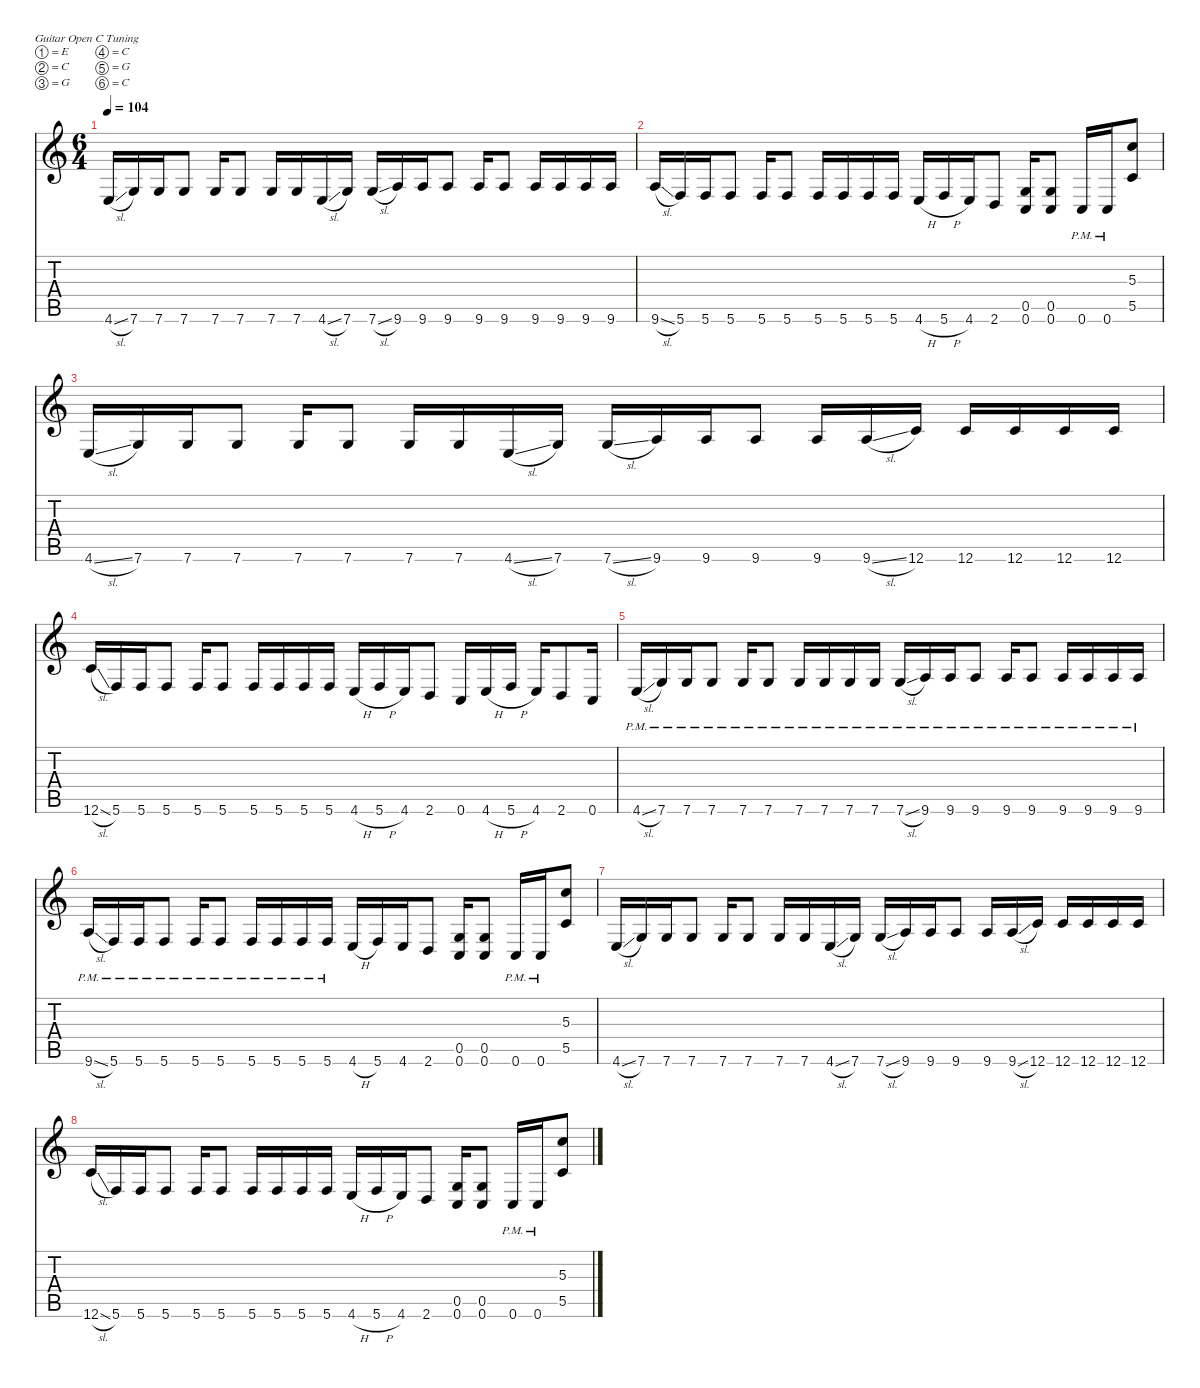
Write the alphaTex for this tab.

\defaultSystemsLayout 4
\hideDynamics
\bracketExtendMode nobrackets
\singleTrackTrackNamePolicy hidden
\multiTrackTrackNamePolicy hidden
\firstSystemTrackNameMode fullname
\firstSystemTrackNameOrientation horizontal
\otherSystemsTrackNameOrientation horizontal
\track ("Guitar 1" "dist.guit.") {instrument distortionguitar}
\staff {score tabs}
\tuning (E4 C4 G3 C3 G2 C2)
\ts (6 4)
\tempo 104
\clef g2
\ks c
4.6{sl}.16{dy f beam Up} 7.6.16{beam Up} 7.6.16{beam Up} 7.6.8{beam Up} 7.6.16{beam Up} 7.6.8{beam Up} 7.6.16{beam Up} 7.6.16{beam Up} 4.6{sl}.16{beam Up} 7.6.16{beam Up} 7.6{sl}.16{beam Up} 9.6.16{beam Up} 9.6.16{beam Up} 9.6.8{beam Up} 9.6.16{beam Up} 9.6.8{beam Up} 9.6.16{beam Up} 9.6.16{beam Up} 9.6.16{beam Up} 9.6.16{beam Up} |
9.6{sl}.16{beam Up} 5.6.16{beam Up} 5.6.16{beam Up} 5.6.8{beam Up} 5.6.16{beam Up} 5.6.8{beam Up} 5.6.16{beam Up} 5.6.16{beam Up} 5.6.16{beam Up} 5.6.16{beam Up} 4.6{h}.16{beam Up} 5.6{h}.16{beam Up} 4.6.16{beam Up} 2.6.8{beam Up} (0.5 0.6).16{beam Up} (0.5 0.6).8{beam Up} 0.6{pm}.16{beam Up} 0.6{pm}.16{beam Up} (5.3 5.5).8{beam Up} |
4.6{sl}.16{beam Up} 7.6.16{beam Up} 7.6.16{beam Up} 7.6.8{beam Up} 7.6.16{beam Up} 7.6.8{beam Up} 7.6.16{beam Up} 7.6.16{beam Up} 4.6{sl}.16{beam Up} 7.6.16{beam Up} 7.6{sl}.16{beam Up} 9.6.16{beam Up} 9.6.16{beam Up} 9.6.8{beam Up} 9.6.16{beam Up} 9.6{sl}.16{beam Up} 12.6.16{beam Up} 12.6.16{beam Up} 12.6.16{beam Up} 12.6.16{beam Up} 12.6.16{beam Up} |
12.6{sl}.16{beam Up} 5.6.16{beam Up} 5.6.16{beam Up} 5.6.8{beam Up} 5.6.16{beam Up} 5.6.8{beam Up} 5.6.16{beam Up} 5.6.16{beam Up} 5.6.16{beam Up} 5.6.16{beam Up} 4.6{h}.16{beam Up} 5.6{h}.16{beam Up} 4.6.16{beam Up} 2.6.8{beam Up} 0.6.16{beam Up} 4.6{h}.16{beam Up} 5.6{h}.16{beam Up} 4.6.16{beam Up} 2.6.8{beam Up} 0.6.16{beam Up} |
4.6{sl pm}.16{instrument acousticguitarsteel beam Up} 7.6{pm}.16{beam Up} 7.6{pm}.16{beam Up} 7.6{pm}.8{beam Up} 7.6{pm}.16{beam Up} 7.6{pm}.8{beam Up} 7.6{pm}.16{beam Up} 7.6{pm}.16{beam Up} 7.6{pm}.16{beam Up} 7.6{pm}.16{beam Up} 7.6{sl pm}.16{beam Up} 9.6{pm}.16{beam Up} 9.6{pm}.16{beam Up} 9.6{pm}.8{beam Up} 9.6{pm}.16{beam Up} 9.6{pm}.8{beam Up} 9.6{pm}.16{beam Up} 9.6{pm}.16{beam Up} 9.6{pm}.16{beam Up} 9.6{pm}.16{beam Up} |
9.6{sl pm}.16{instrument distortionguitar beam Up} 5.6{pm}.16{beam Up} 5.6{pm}.16{beam Up} 5.6{pm}.8{beam Up} 5.6{pm}.16{beam Up} 5.6{pm}.8{beam Up} 5.6{pm}.16{beam Up} 5.6{pm}.16{beam Up} 5.6{pm}.16{beam Up} 5.6{pm}.16{beam Up} 4.6{h}.16{beam Up} 5.6.16{beam Up} 4.6.16{beam Up} 2.6.8{beam Up} (0.5 0.6).16{beam Up} (0.5 0.6).8{beam Up} 0.6{pm}.16{beam Up} 0.6{pm}.16{beam Up} (5.3 5.5).8{beam Up} |
4.6{sl}.16{beam Up} 7.6.16{beam Up} 7.6.16{beam Up} 7.6.8{beam Up} 7.6.16{beam Up} 7.6.8{beam Up} 7.6.16{beam Up} 7.6.16{beam Up} 4.6{sl}.16{beam Up} 7.6.16{beam Up} 7.6{sl}.16{beam Up} 9.6.16{beam Up} 9.6.16{beam Up} 9.6.8{beam Up} 9.6.16{beam Up} 9.6{sl}.16{beam Up} 12.6.16{beam Up} 12.6.16{beam Up} 12.6.16{beam Up} 12.6.16{beam Up} 12.6.16{beam Up} |
12.6{sl}.16{beam Up} 5.6.16{beam Up} 5.6.16{beam Up} 5.6.8{beam Up} 5.6.16{beam Up} 5.6.8{beam Up} 5.6.16{beam Up} 5.6.16{beam Up} 5.6.16{beam Up} 5.6.16{beam Up} 4.6{h}.16{beam Up} 5.6{h}.16{beam Up} 4.6.16{beam Up} 2.6.8{beam Up} (0.5 0.6).16{beam Up} (0.5 0.6).8{beam Up} 0.6{pm}.16{beam Up} 0.6{pm}.16{beam Up} (5.3 5.5).8{beam Up}
